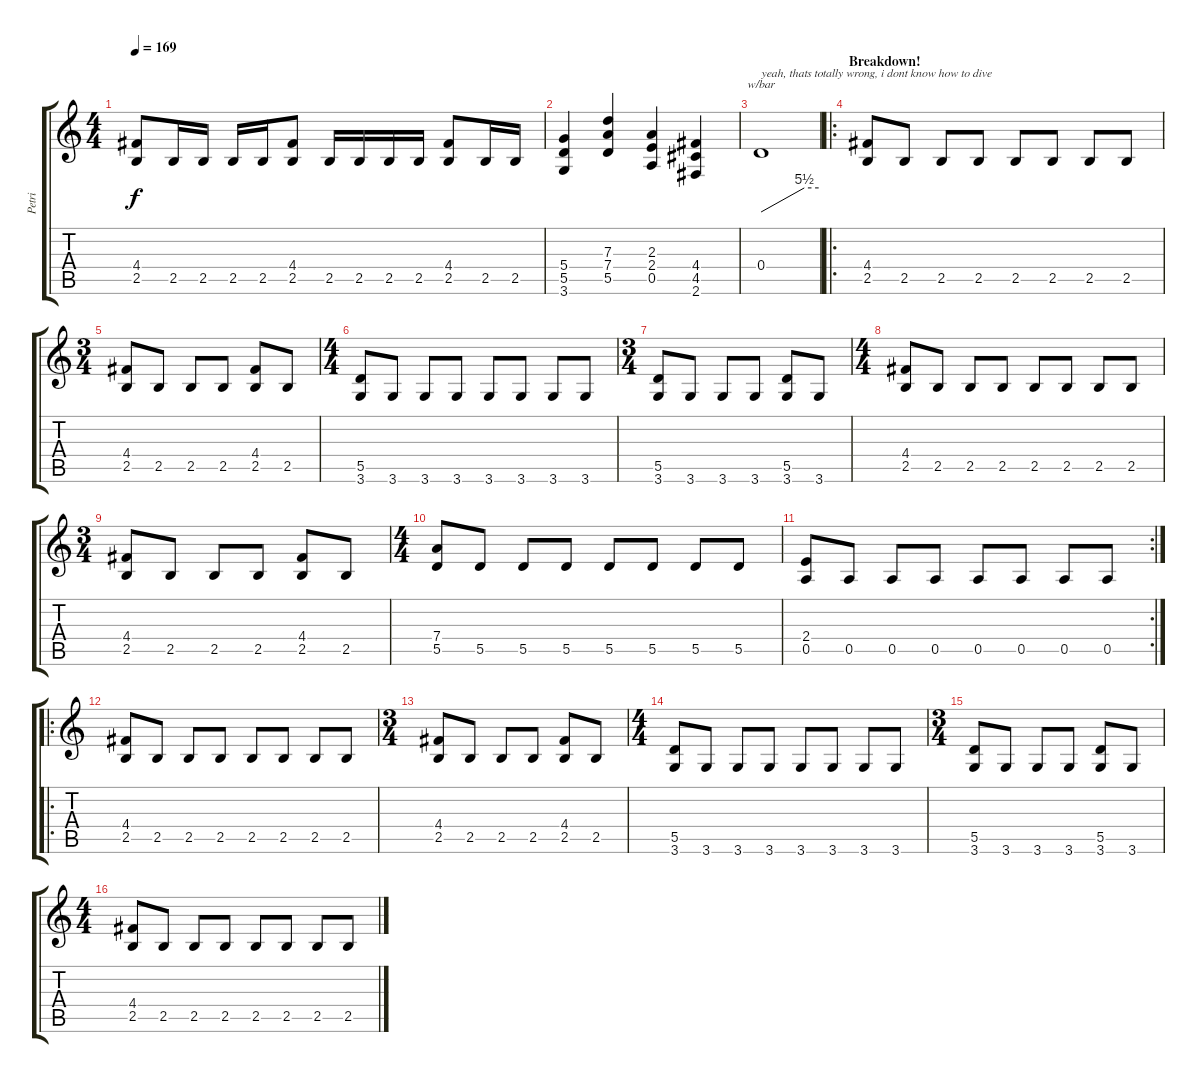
\track ("Petri" "Petri") {instrument distortionguitar}
\staff {score tabs}
\tuning (E4 B3 G3 D3 A2 E2) {hide}
\ts (4 4)
\tempo 169
\clef g2
\ks c
(4.4 2.5).8{dy f} 2.5.16 2.5.16 2.5.16 2.5.16 (4.4 2.5).8 2.5.16 2.5.16 2.5.16 2.5.16 (4.4 2.5).8 2.5.16 2.5.16 |
(5.4 5.5 3.6).4 (7.3 7.4 5.5).4 (2.3 2.4 0.5).4 (4.4 4.5 2.6).4 |
0.4.1{tbe (custom default 0 0 45 22 60 22) txt "yeah, thats totally wrong, i dont know how to dive"} |
\ro
\section ("" "Breakdown!")
(4.4 2.5).8 2.5.8 2.5.8 2.5.8 2.5.8 2.5.8 2.5.8 2.5.8 |
\ts (3 4)
(4.4 2.5).8 2.5.8 2.5.8 2.5.8 (4.4 2.5).8 2.5.8 |
\ts (4 4)
(5.5 3.6).8 3.6.8 3.6.8 3.6.8 3.6.8 3.6.8 3.6.8 3.6.8 |
\ts (3 4)
(5.5 3.6).8 3.6.8 3.6.8 3.6.8 (5.5 3.6).8 3.6.8 |
\ts (4 4)
(4.4 2.5).8 2.5.8 2.5.8 2.5.8 2.5.8 2.5.8 2.5.8 2.5.8 |
\ts (3 4)
(4.4 2.5).8 2.5.8 2.5.8 2.5.8 (4.4 2.5).8 2.5.8 |
\ts (4 4)
(7.4 5.5).8 5.5.8 5.5.8 5.5.8 5.5.8 5.5.8 5.5.8 5.5.8 |
\rc 2
(2.4 0.5).8 0.5.8 0.5.8 0.5.8 0.5.8 0.5.8 0.5.8 0.5.8 |
\ro
(4.4 2.5).8 2.5.8 2.5.8 2.5.8 2.5.8 2.5.8 2.5.8 2.5.8 |
\ts (3 4)
(4.4 2.5).8 2.5.8 2.5.8 2.5.8 (4.4 2.5).8 2.5.8 |
\ts (4 4)
(5.5 3.6).8 3.6.8 3.6.8 3.6.8 3.6.8 3.6.8 3.6.8 3.6.8 |
\ts (3 4)
(5.5 3.6).8 3.6.8 3.6.8 3.6.8 (5.5 3.6).8 3.6.8 |
\ts (4 4)
(4.4 2.5).8 2.5.8 2.5.8 2.5.8 2.5.8 2.5.8 2.5.8 2.5.8
